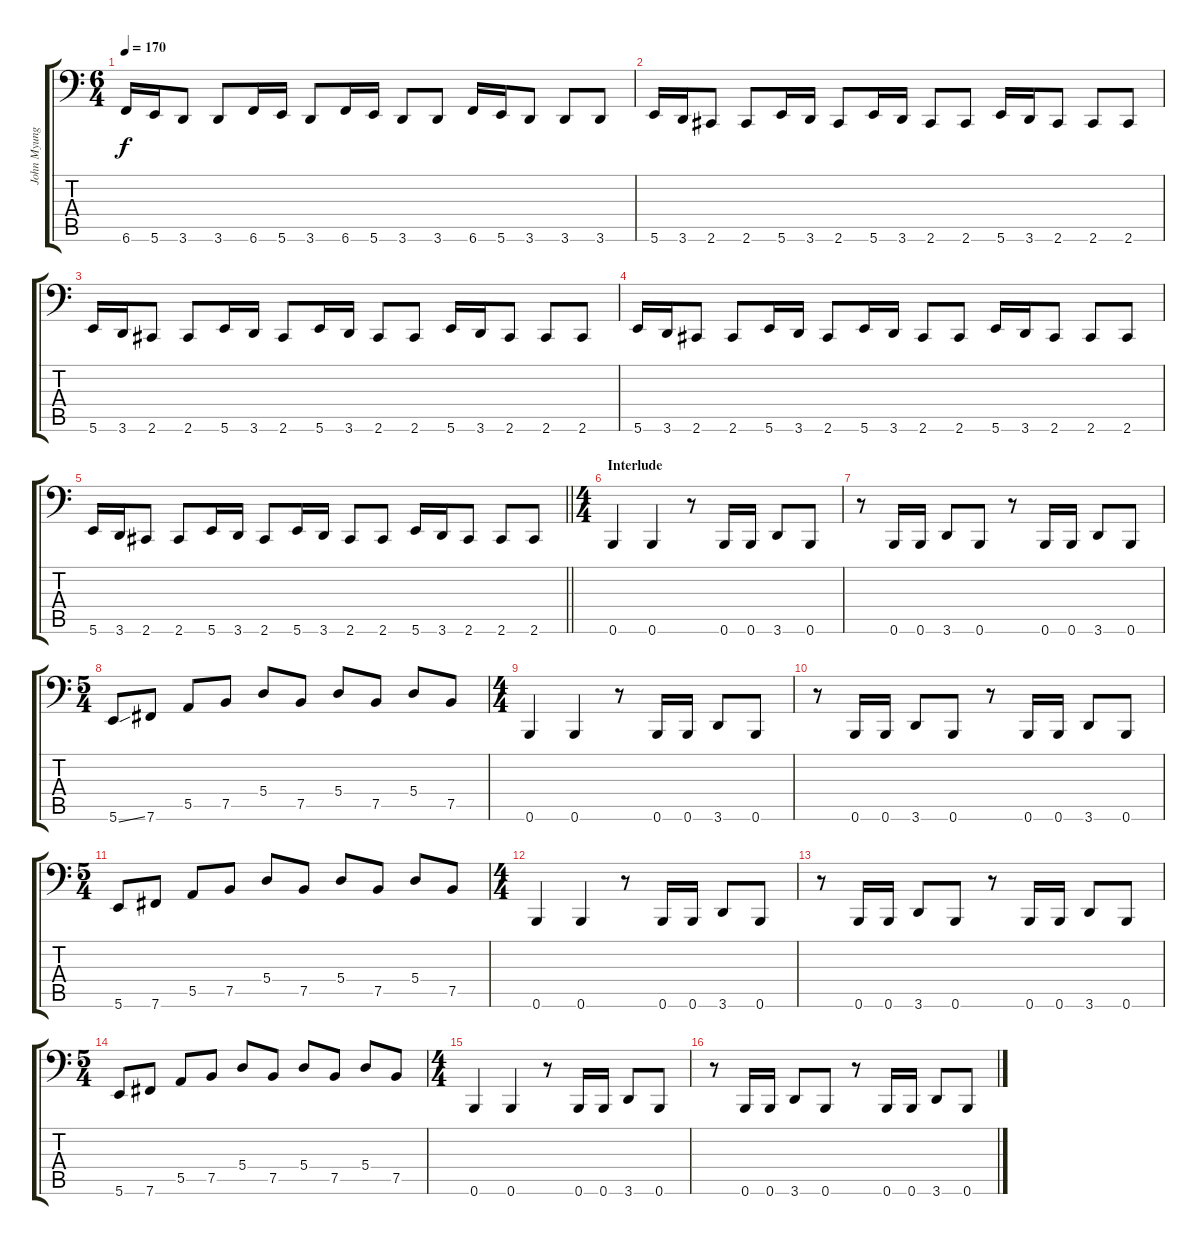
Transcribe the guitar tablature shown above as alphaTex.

\track ("John Myung" "John Myung") {instrument electricbassfinger}
\staff {score tabs}
\tuning (C3 G2 D2 A1 E1 B0) {hide}
\ts (6 4)
\tempo 170
\clef f4
\ks c
6.6.16{dy f} 5.6.16 3.6.8 3.6.8 6.6.16 5.6.16 3.6.8 6.6.16 5.6.16 3.6.8 3.6.8 6.6.16 5.6.16 3.6.8 3.6.8 3.6.8 |
5.6.16 3.6.16 2.6.8 2.6.8 5.6.16 3.6.16 2.6.8 5.6.16 3.6.16 2.6.8 2.6.8 5.6.16 3.6.16 2.6.8 2.6.8 2.6.8 |
5.6.16 3.6.16 2.6.8 2.6.8 5.6.16 3.6.16 2.6.8 5.6.16 3.6.16 2.6.8 2.6.8 5.6.16 3.6.16 2.6.8 2.6.8 2.6.8 |
5.6.16 3.6.16 2.6.8 2.6.8 5.6.16 3.6.16 2.6.8 5.6.16 3.6.16 2.6.8 2.6.8 5.6.16 3.6.16 2.6.8 2.6.8 2.6.8 |
\barLineRight lightlight
5.6.16 3.6.16 2.6.8 2.6.8 5.6.16 3.6.16 2.6.8 5.6.16 3.6.16 2.6.8 2.6.8 5.6.16 3.6.16 2.6.8 2.6.8 2.6.8 |
\ts (4 4)
\section ("" "Interlude")
0.6.4 0.6.4 r.8 0.6.16 0.6.16 3.6.8 0.6.8 |
r.8 0.6.16 0.6.16 3.6.8 0.6.8 r.8 0.6.16 0.6.16 3.6.8 0.6.8 |
\ts (5 4)
5.6{ss}.8 7.6.8 5.5.8 7.5.8 5.4.8 7.5.8 5.4.8 7.5.8 5.4.8 7.5.8 |
\ts (4 4)
0.6.4 0.6.4 r.8 0.6.16 0.6.16 3.6.8 0.6.8 |
r.8 0.6.16 0.6.16 3.6.8 0.6.8 r.8 0.6.16 0.6.16 3.6.8 0.6.8 |
\ts (5 4)
5.6.8 7.6.8 5.5.8 7.5.8 5.4.8 7.5.8 5.4.8 7.5.8 5.4.8 7.5.8 |
\ts (4 4)
0.6.4 0.6.4 r.8 0.6.16 0.6.16 3.6.8 0.6.8 |
r.8 0.6.16 0.6.16 3.6.8 0.6.8 r.8 0.6.16 0.6.16 3.6.8 0.6.8 |
\ts (5 4)
5.6.8 7.6.8 5.5.8 7.5.8 5.4.8 7.5.8 5.4.8 7.5.8 5.4.8 7.5.8 |
\ts (4 4)
0.6.4 0.6.4 r.8 0.6.16 0.6.16 3.6.8 0.6.8 |
r.8 0.6.16 0.6.16 3.6.8 0.6.8 r.8 0.6.16 0.6.16 3.6.8 0.6.8
